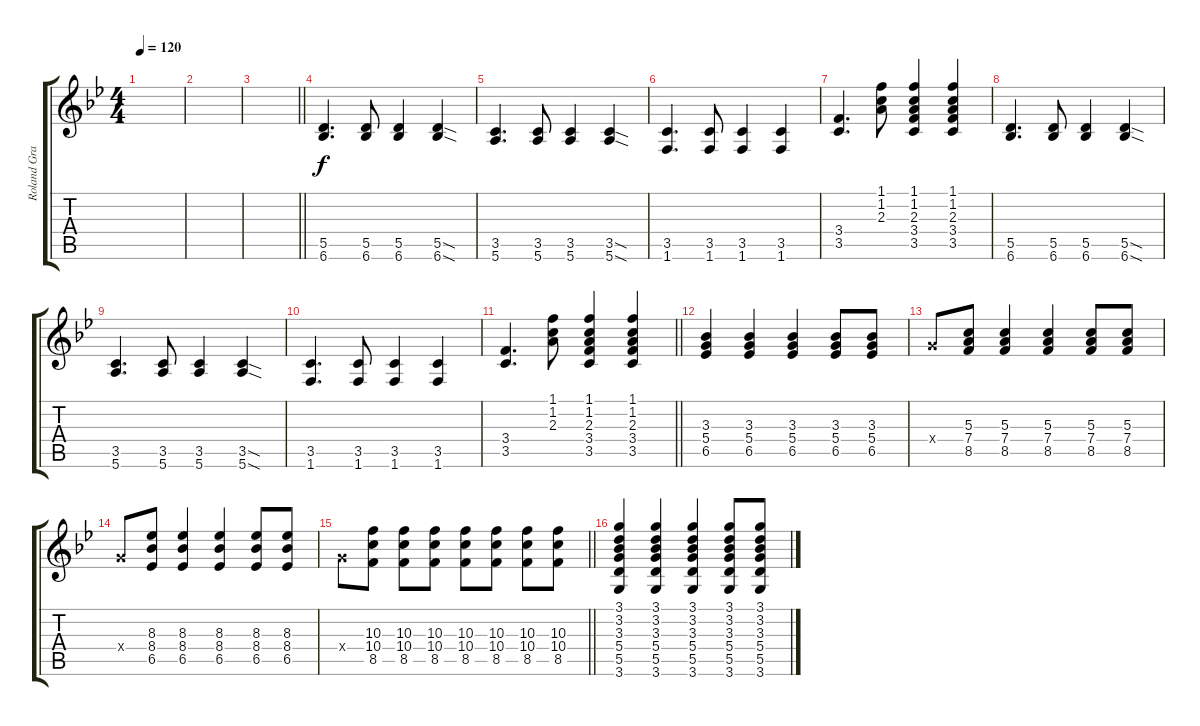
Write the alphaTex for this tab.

\track ("Roland Grapow" "Roland Gra") {instrument distortionguitar}
\staff {score tabs}
\tuning (E4 B3 G3 D3 A2 E2) {hide}
\ts (4 4)
\tempo 120
\clef g2
\ks gminor
|
|
\barLineRight lightlight
|
(5.5 6.6).4{d} (5.5 6.6).8 (5.5 6.6).4 (5.5{sod} 6.6{sod}).4 |
(3.5 5.6).4{d} (3.5 5.6).8 (3.5 5.6).4 (3.5{sod} 5.6{sod}).4 |
(3.5 1.6).4{d} (3.5 1.6).8 (3.5 1.6).4 (3.5 1.6).4 |
(3.4 3.5).4{d} (1.1 1.2 2.3).8 (1.1 1.2 2.3 3.4 3.5).4 (1.1 1.2 2.3 3.4 3.5).4 |
(5.5 6.6).4{d} (5.5 6.6).8 (5.5 6.6).4 (5.5{sod} 6.6{sod}).4 |
(3.5 5.6).4{d} (3.5 5.6).8 (3.5 5.6).4 (3.5{sod} 5.6{sod}).4 |
(3.5 1.6).4{d} (3.5 1.6).8 (3.5 1.6).4 (3.5 1.6).4 |
\barLineRight lightlight
(3.4 3.5).4{d} (1.1 1.2 2.3).8 (1.1 1.2 2.3 3.4 3.5).4 (1.1 1.2 2.3 3.4 3.5).4 |
(3.3 5.4 6.5).4 (3.3 5.4 6.5).4 (3.3 5.4 6.5).4 (3.3 5.4 6.5).8 (3.3 5.4 6.5).8 |
5.4{x}.8 (5.3 7.4 8.5).8 (5.3 7.4 8.5).4 (5.3 7.4 8.5).4 (5.3 7.4 8.5).8 (5.3 7.4 8.5).8 |
5.4{x}.8 (8.3 8.4 6.5).8 (8.3 8.4 6.5).4 (8.3 8.4 6.5).4 (8.3 8.4 6.5).8 (8.3 8.4 6.5).8 |
\barLineRight lightlight
5.4{x}.8 (10.3 10.4 8.5).8 (10.3 10.4 8.5).8 (10.3 10.4 8.5).8 (10.3 10.4 8.5).8 (10.3 10.4 8.5).8 (10.3 10.4 8.5).8 (10.3 10.4 8.5).8 |
(3.1 3.2 3.3 5.4 5.5 3.6).4 (3.1 3.2 3.3 5.4 5.5 3.6).4 (3.1 3.2 3.3 5.4 5.5 3.6).4 (3.1 3.2 3.3 5.4 5.5 3.6).8 (3.1 3.2 3.3 5.4 5.5 3.6).8
